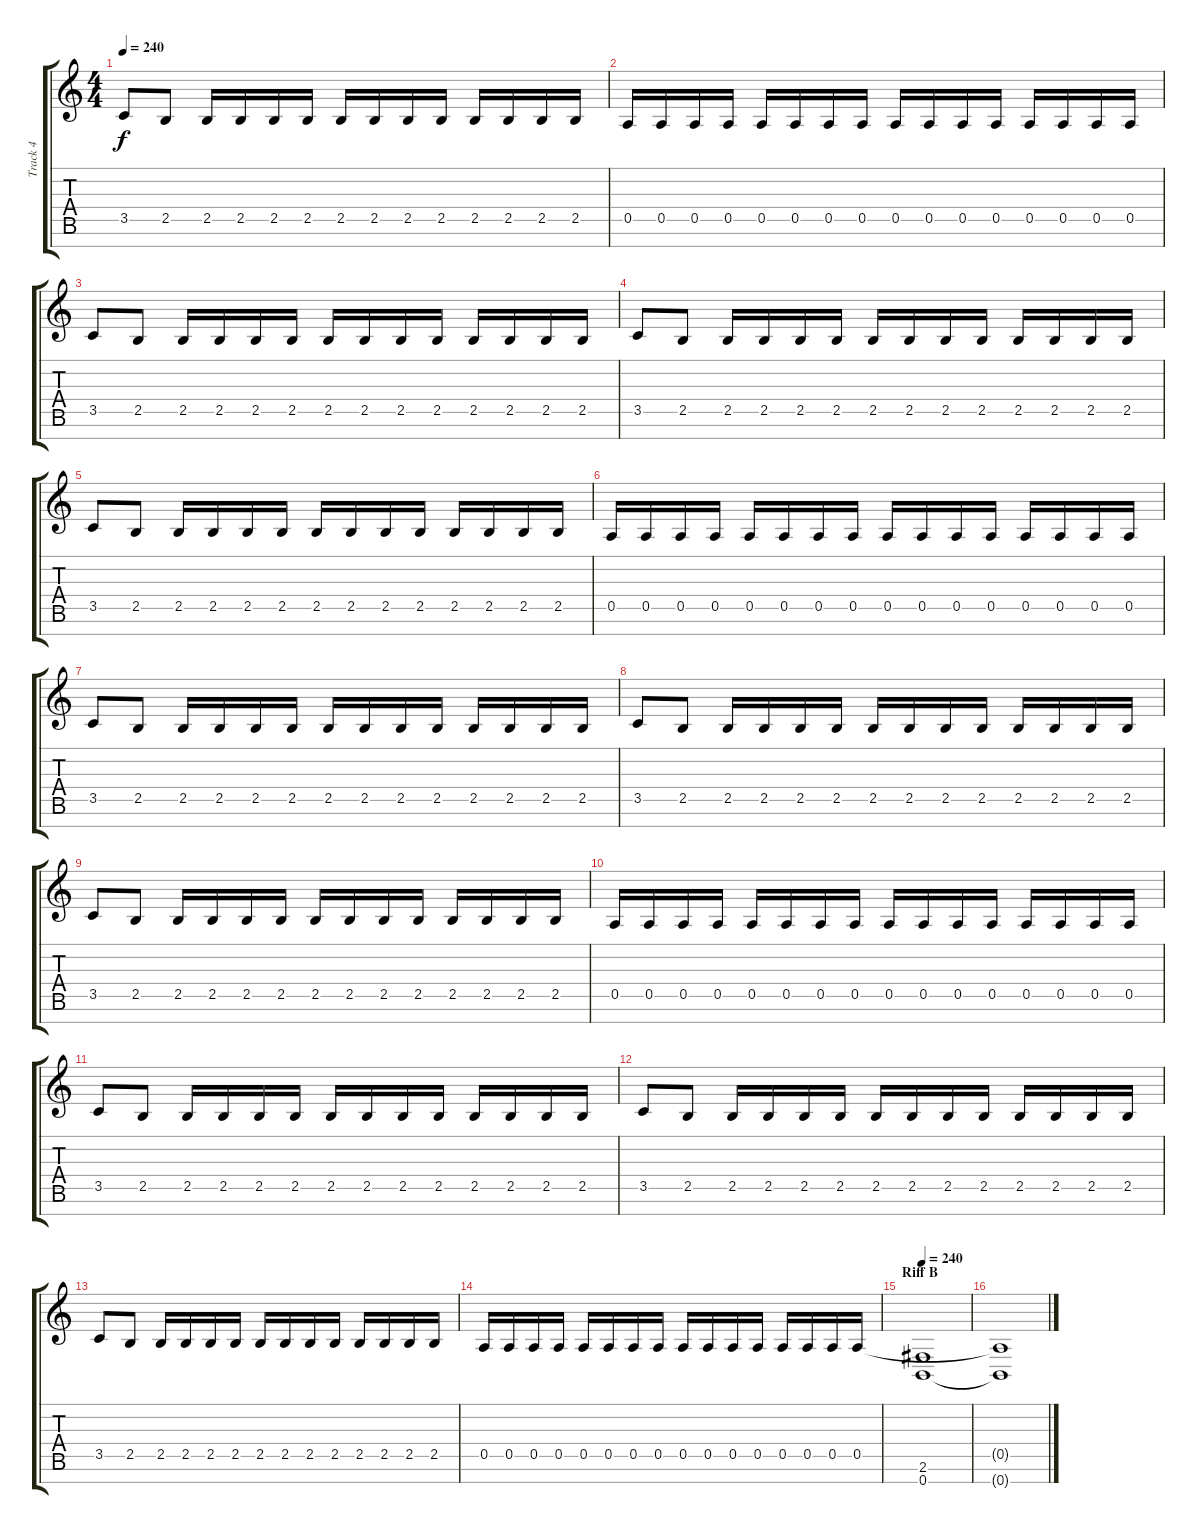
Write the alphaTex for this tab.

\track ("Track 4" "Track 4") {instrument distortionguitar}
\staff {score tabs}
\tuning (E4 B3 G3 D3 A2 E2 B1) {hide}
\ts (4 4)
\tempo 240
\clef g2
\ks c
3.5.8{dy f} 2.5.8 2.5.16 2.5.16 2.5.16 2.5.16 2.5.16 2.5.16 2.5.16 2.5.16 2.5.16 2.5.16 2.5.16 2.5.16 |
0.5.16 0.5.16 0.5.16 0.5.16 0.5.16 0.5.16 0.5.16 0.5.16 0.5.16 0.5.16 0.5.16 0.5.16 0.5.16 0.5.16 0.5.16 0.5.16 |
3.5.8 2.5.8 2.5.16 2.5.16 2.5.16 2.5.16 2.5.16 2.5.16 2.5.16 2.5.16 2.5.16 2.5.16 2.5.16 2.5.16 |
3.5.8 2.5.8 2.5.16 2.5.16 2.5.16 2.5.16 2.5.16 2.5.16 2.5.16 2.5.16 2.5.16 2.5.16 2.5.16 2.5.16 |
3.5.8 2.5.8 2.5.16 2.5.16 2.5.16 2.5.16 2.5.16 2.5.16 2.5.16 2.5.16 2.5.16 2.5.16 2.5.16 2.5.16 |
0.5.16 0.5.16 0.5.16 0.5.16 0.5.16 0.5.16 0.5.16 0.5.16 0.5.16 0.5.16 0.5.16 0.5.16 0.5.16 0.5.16 0.5.16 0.5.16 |
3.5.8 2.5.8 2.5.16 2.5.16 2.5.16 2.5.16 2.5.16 2.5.16 2.5.16 2.5.16 2.5.16 2.5.16 2.5.16 2.5.16 |
3.5.8 2.5.8 2.5.16 2.5.16 2.5.16 2.5.16 2.5.16 2.5.16 2.5.16 2.5.16 2.5.16 2.5.16 2.5.16 2.5.16 |
3.5.8 2.5.8 2.5.16 2.5.16 2.5.16 2.5.16 2.5.16 2.5.16 2.5.16 2.5.16 2.5.16 2.5.16 2.5.16 2.5.16 |
0.5.16 0.5.16 0.5.16 0.5.16 0.5.16 0.5.16 0.5.16 0.5.16 0.5.16 0.5.16 0.5.16 0.5.16 0.5.16 0.5.16 0.5.16 0.5.16 |
3.5.8 2.5.8 2.5.16 2.5.16 2.5.16 2.5.16 2.5.16 2.5.16 2.5.16 2.5.16 2.5.16 2.5.16 2.5.16 2.5.16 |
3.5.8 2.5.8 2.5.16 2.5.16 2.5.16 2.5.16 2.5.16 2.5.16 2.5.16 2.5.16 2.5.16 2.5.16 2.5.16 2.5.16 |
3.5.8 2.5.8 2.5.16 2.5.16 2.5.16 2.5.16 2.5.16 2.5.16 2.5.16 2.5.16 2.5.16 2.5.16 2.5.16 2.5.16 |
0.5.16 0.5.16 0.5.16 0.5.16 0.5.16 0.5.16 0.5.16 0.5.16 0.5.16 0.5.16 0.5.16 0.5.16 0.5.16 0.5.16 0.5.16 0.5.16 |
\section ("" "Riff B")
\tempo 240
(2.6 0.7).1 |
(0.5{t} 0.7{t}).1
